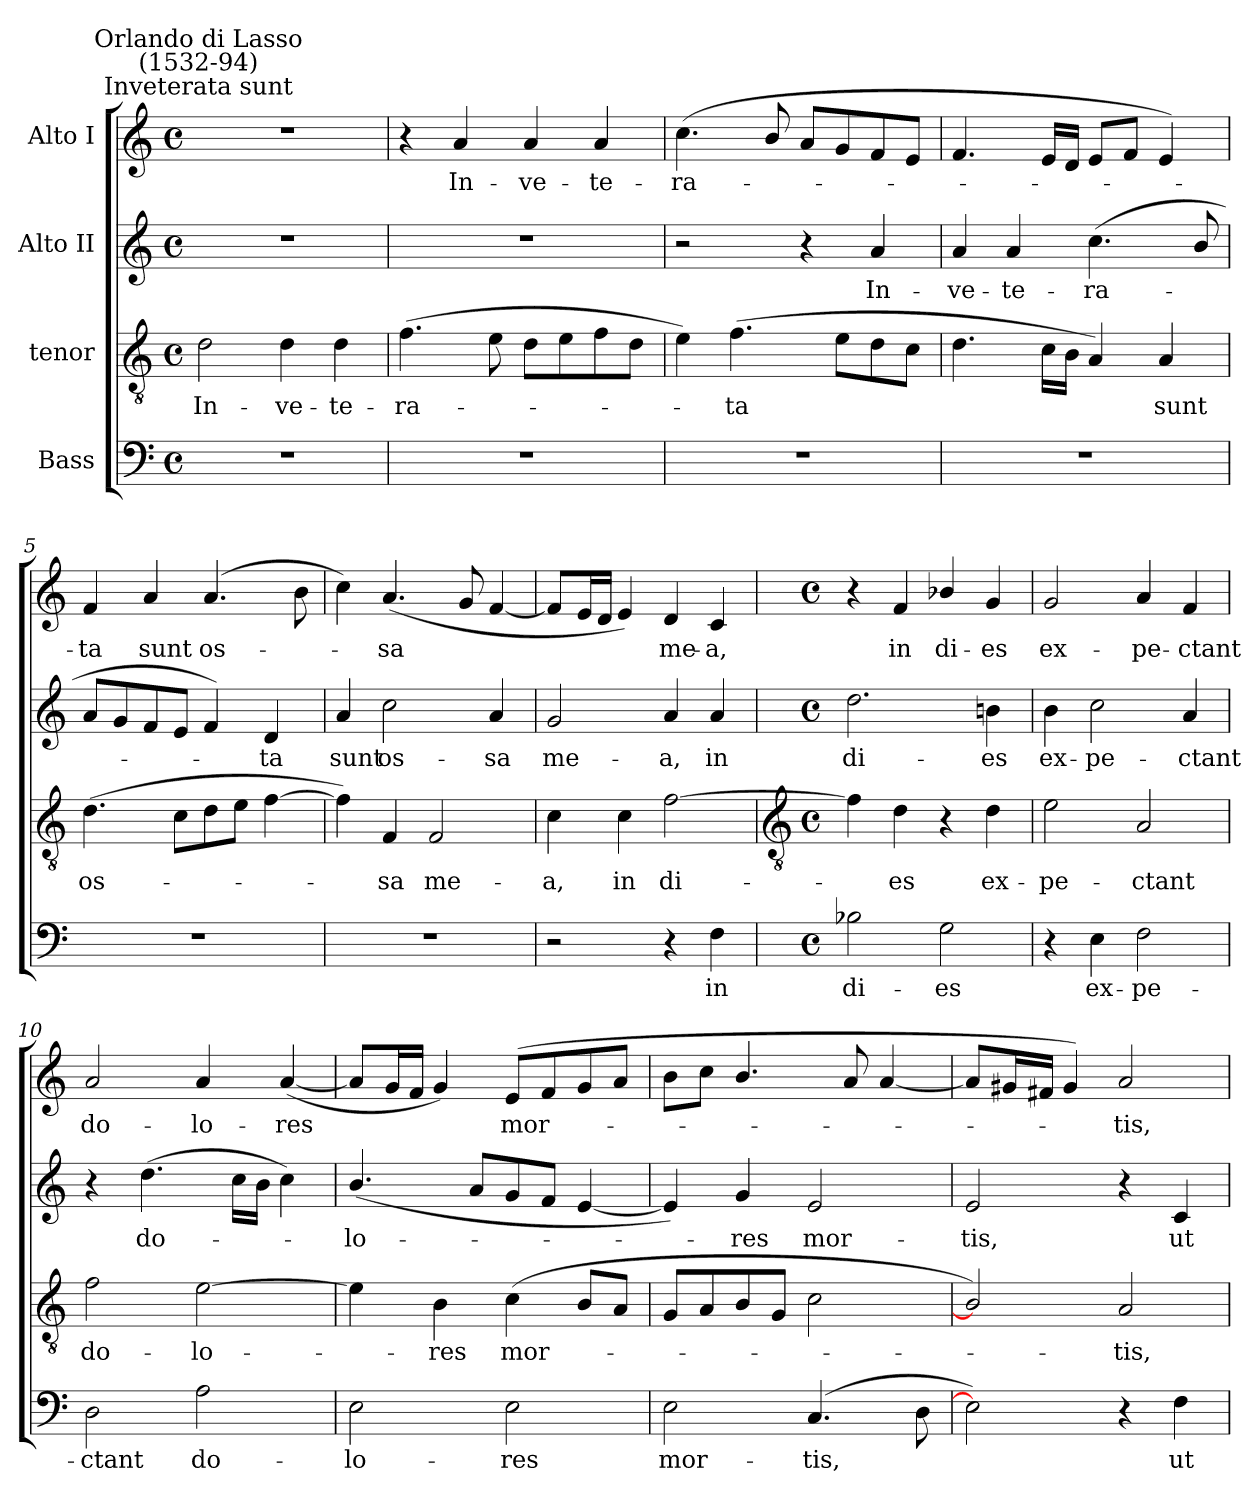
**kern	**text	**kern	**text	**kern	**text	**kern	**text
*part4	*part4	*part3	*part3	*part2	*part2	*part1	*part1
*staff4	*staff4	*staff3	*staff3	*staff2	*staff2	*staff1	*staff1
*I"Bass	*	*I"tenor	*	*I"Alto II	*	*I"Alto I	*
*clefF4	*	*clefGv2	*	*clefG2	*	*clefG2	*
*k[]	*	*k[]	*	*k[]	*	*k[]	*
*C:	*	*C:	*	*C:	*	*C:	*
*M4/4	*	*M4/4	*	*M4/4	*	*M4/4	*
*met(c)	*	*met(c)	*	*met(c)	*	*met(c)	*
=1	=1	=1	=1	=1	=1	=1	=1
!	!	!	!	!	!	!LO:TX:a:cj:t=Inveterata sunt	!
!	!	!	!	!	!	!LO:TX:a:cj:t=Orlando di Lasso\n(1532-94)	!
!	!	!	!LO:LY:b	!	!	!	!
1r	.	2d	In-	1r	.	1r	.
!	!	!	!LO:LY:b	!	!	!	!
.	.	4d	-ve-	.	.	.	.
!	!	!	!LO:LY:b	!	!	!	!
.	.	4d	-te-	.	.	.	.
=2	=2	=2	=2	=2	=2	=2	=2
!	!	!	!LO:LY:b	!	!	!	!
1r	.	(>4.f	-ra-	1r	.	4r	.
!	!	!	!	!	!	!	!LO:LY:b
.	.	.	.	.	.	4a	In-
.	.	8e	.	.	.	.	.
!	!	!	!	!	!	!	!LO:LY:b
.	.	8dL	.	.	.	4a	-ve-
.	.	8e	.	.	.	.	.
!	!	!	!	!	!	!	!LO:LY:b
.	.	8f	.	.	.	4a	-te-
.	.	8dJ	.	.	.	.	.
=3	=3	=3	=3	=3	=3	=3	=3
!	!	!	!	!	!	!	!LO:LY:b
1r	.	4e)	.	2r	.	(<4.cc	-ra-
!	!	!	!LO:LY:b	!	!	!	!
.	.	(>4.f	ta	.	.	.	.
.	.	.	.	.	.	8b/	.
.	.	.	.	4r	.	8aL	.
.	.	8eL	.	.	.	8g	.
!	!	!	!	!	!LO:LY:b	!	!
.	.	8d	.	4a	In-	8f	.
.	.	8cJ	.	.	.	8eJ	.
=4	=4	=4	=4	=4	=4	=4	=4
!	!	!	!	!	!LO:LY:b	!	!
1r	.	4.d	.	4a	-ve-	4.f/	.
!	!	!	!	!	!LO:LY:b	!	!
.	.	.	.	4a	-te-	.	.
.	.	16cLL	.	.	.	16eLL	.
.	.	16BJJ	.	.	.	16dJJ	.
!	!	!	!	!	!LO:LY:b	!	!
.	.	4A)	.	(<4.cc	-ra-	8eL	.
.	.	.	.	.	.	8fJ	.
!	!	!	!LO:LY:b	!	!	!	!
.	.	4A	sunt	.	.	4e)	.
.	.	.	.	8b/	.	.	.
=5	=5	=5	=5	=5	=5	=5	=5
!	!	!	!LO:LY:b	!	!	!	!LO:LY:b
1r	.	(>4.d	os-	8aL	.	4f	ta
.	.	.	.	8g	.	.	.
!	!	!	!	!	!	!	!LO:LY:b
.	.	.	.	8f	.	4a	sunt
.	.	8cL	.	8eJ	.	.	.
!	!	!	!	!	!	!	!LO:LY:b
.	.	8d	.	4f/)	.	(>4.a	os-
.	.	8eJ	.	.	.	.	.
!	!	!	!	!	!LO:LY:b	!	!
.	.	[4f	.	4d	ta	.	.
.	.	.	.	.	.	8b	.
=6	=6	=6	=6	=6	=6	=6	=6
!	!	!	!	!	!LO:LY:b	!	!
1r	.	4f])	.	4a	sunt	4cc)	.
!	!	!	!LO:LY:b	!	!LO:LY:b	!	!LO:LY:b
.	.	4F	sa	2cc	os-	(<4.a	sa
!	!	!	!LO:LY:b	!	!	!	!
.	.	2F	me-	.	.	.	.
.	.	.	.	.	.	8g	.
!	!	!	!	!	!LO:LY:b	!	!
.	.	.	.	4a	-sa	[4f/	.
=7	=7	=7	=7	=7	=7	=7	=7
!	!	!	!LO:LY:b	!	!LO:LY:b	!	!
2r	.	4c	-a,	2g	me-	8fL]	.
.	.	.	.	.	.	16eL	.
.	.	.	.	.	.	16dJJ	.
!	!	!	!LO:LY:b	!	!	!	!
.	.	4c	in	.	.	4e)	.
!	!	!	!LO:LY:b	!	!LO:LY:b	!	!LO:LY:b
4r	.	[2f	di-	4a	-a,	4d	me-
!	!LO:LY:b	!	!	!	!LO:LY:b	!	!LO:LY:b
4F	in	.	.	4a	in	4c	-a,
!!LO:LB:g=z
=8	=8	=8	=8	=8	=8	=8	=8
*	*	*clefGv2	*	*	*	*	*
*M4/4	*	*M4/4	*	*M4/4	*	*M4/4	*
*met(c)	*	*met(c)	*	*met(c)	*	*met(c)	*
!	!LO:LY:b	!	!	!	!LO:LY:b	!	!
2B-X	di-	4f]	.	2.dd	di-	4r	.
!	!	!	!LO:LY:b	!	!	!	!LO:LY:b
.	.	4d	es	.	.	4f	in
!	!LO:LY:b	!	!	!	!	!	!LO:LY:b
2G	-es	4r	.	.	.	4b-X/	di-
!	!	!	!LO:LY:b	!	!LO:LY:b	!	!LO:LY:b
.	.	4d	ex-	4bn	-es	4g	-es
=9	=9	=9	=9	=9	=9	=9	=9
!	!	!	!LO:LY:b	!	!LO:LY:b	!	!LO:LY:b
4r	.	2e	-pe-	4b	ex-	2g	ex-
!	!LO:LY:b	!	!	!	!LO:LY:b	!	!
4E	ex-	.	.	2cc	-pe-	.	.
!	!LO:LY:b	!	!LO:LY:b	!	!	!	!LO:LY:b
2F	-pe-	2A	-ctant	.	.	4a	-pe-
!	!	!	!	!	!LO:LY:b	!	!LO:LY:b
.	.	.	.	4a	-ctant	4f	-ctant
=10	=10	=10	=10	=10	=10	=10	=10
!	!LO:LY:b	!	!LO:LY:b	!	!	!	!LO:LY:b
2D	-ctant	2f	do-	4r	.	2a	do-
!	!	!	!	!	!LO:LY:b	!	!
.	.	.	.	(>4.dd	do-	.	.
!	!LO:LY:b	!	!LO:LY:b	!	!	!	!LO:LY:b
2A\	do-	[2e	-lo-	.	.	4a	-lo-
.	.	.	.	16ccLL	.	.	.
.	.	.	.	16bJJ	.	.	.
!	!	!	!	!	!	!	!LO:LY:b
.	.	.	.	4cc)	.	(<[4a	-res
=11	=11	=11	=11	=11	=11	=11	=11
!	!LO:LY:b	!	!	!	!LO:LY:b	!	!
2E	-lo-	4e]	.	(<4.b/	lo-	8aL]	.
.	.	.	.	.	.	16gL	.
.	.	.	.	.	.	16fJJ	.
!	!	!	!LO:LY:b	!	!	!	!
.	.	4B	res	.	.	4g)	.
.	.	.	.	8aL	.	.	.
!	!LO:LY:b	!	!LO:LY:b	!	!	!	!LO:LY:b
2E	-res	(<4c	mor-	8g	.	(<8eL	mor-
.	.	.	.	8fJ	.	8f	.
.	.	8BL	.	[4e	.	8g	.
.	.	8AJ	.	.	.	8aJ	.
=12	=12	=12	=12	=12	=12	=12	=12
!	!LO:LY:b	!	!	!	!	!	!
2E	mor-	8GL	.	4e])	.	8bL	.
.	.	8A	.	.	.	8ccJ	.
!	!	!	!	!	!LO:LY:b	!	!
.	.	8B	.	4g	res	4.b/	.
.	.	8GJ	.	.	.	.	.
!	!LO:LY:b	!	!	!	!LO:LY:b	!	!
(>4.C	-tis,	2c	.	2e	mor-	.	.
.	.	.	.	.	.	8a	.
.	.	.	.	.	.	[4a	.
8D	.	.	.	.	.	.	.
=13	=13	=13	=13	=13	=13	=13	=13
!	!	!	!	!	!LO:LY:b	!	!
2E])	.	2B/])	.	2e	-tis,	8aL]	.
.	.	.	.	.	.	16g#XL	.
.	.	.	.	.	.	16f#XJJ	.
.	.	.	.	.	.	4g#)	.
!	!	!	!LO:LY:b	!	!	!	!LO:LY:b
4r	.	2A	tis,	4r	.	2a	tis,
!	!LO:LY:b	!	!	!	!LO:LY:b	!	!
4F	ut	.	.	4c	ut	.	.
=	=	=	=	=	=	=	=
*-	*-	*-	*-	*-	*-	*-	*-
